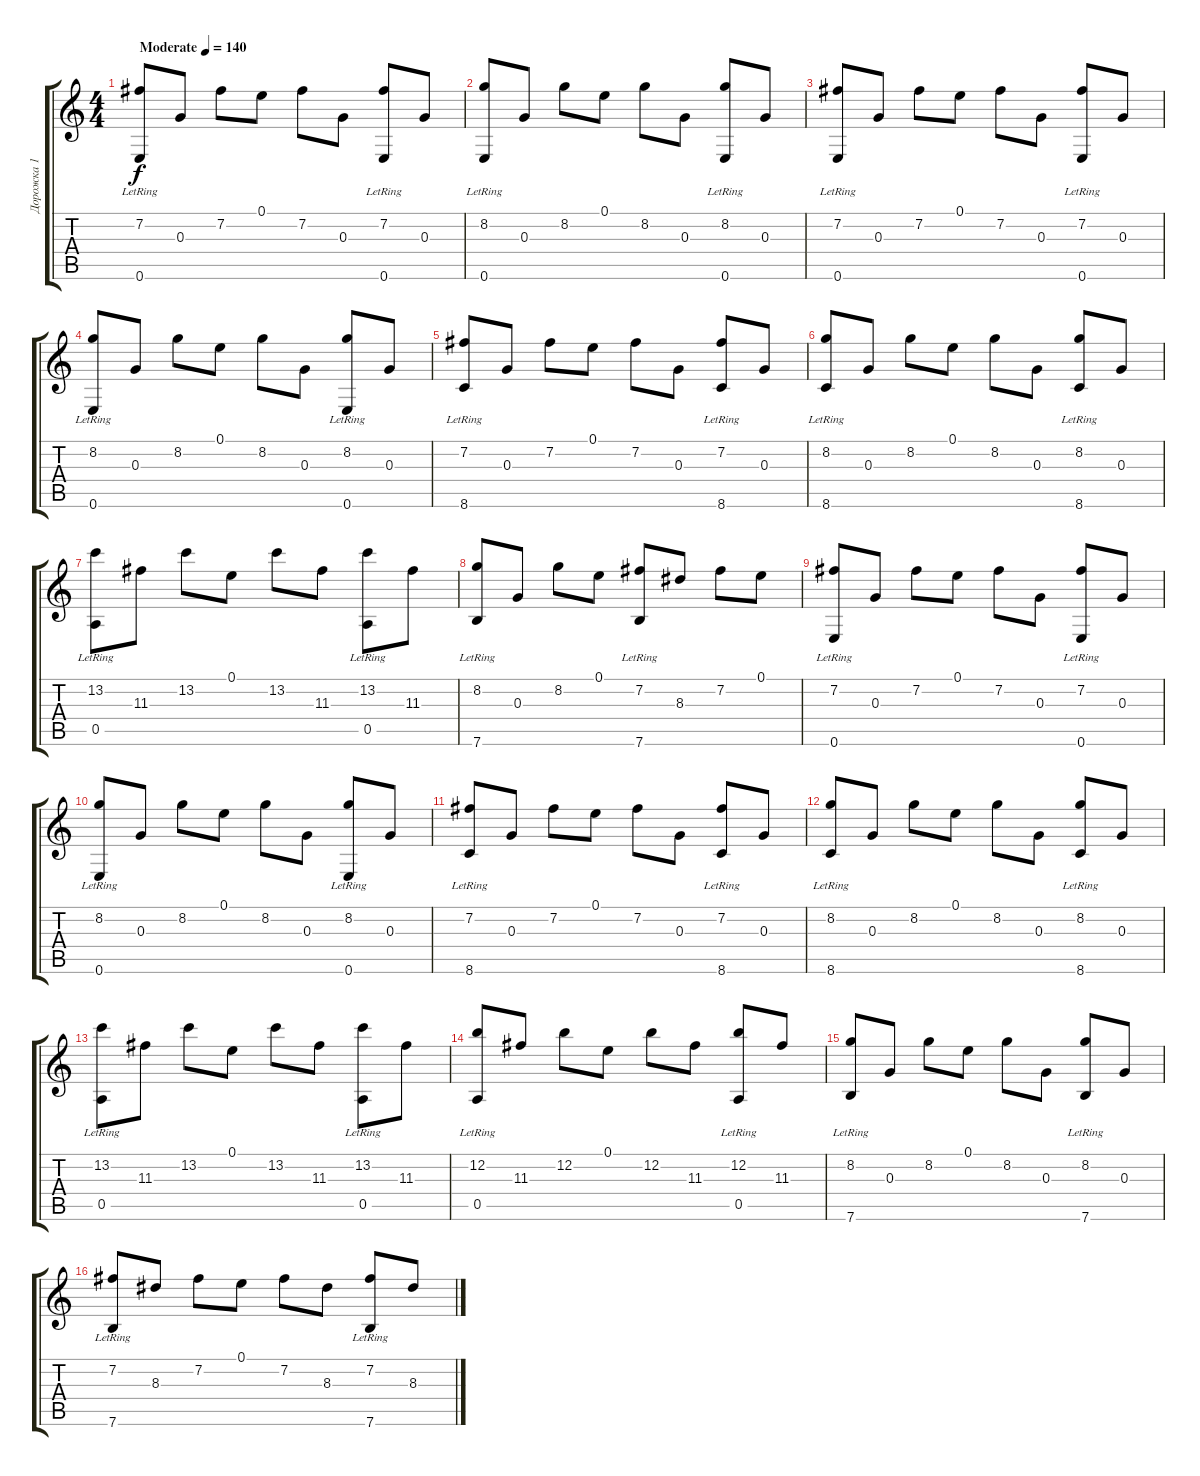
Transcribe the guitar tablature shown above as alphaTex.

\track ("Дорожка 1" "Дорожка 1") {instrument acousticguitarnylon}
\staff {score tabs}
\tuning (E4 B3 G3 D3 A2 E2) {hide}
\ts (4 4)
\tempo (140 "Moderate")
\clef g2
\ks c
(7.2 0.6{lr}).8{dy f instrument acousticguitarnylon} 0.3.8 7.2.8 0.1.8 7.2.8 0.3.8 (7.2 0.6{lr}).8 0.3.8 |
(8.2 0.6{lr}).8 0.3.8 8.2.8 0.1.8 8.2.8 0.3.8 (8.2 0.6{lr}).8 0.3.8 |
(7.2 0.6{lr}).8 0.3.8 7.2.8 0.1.8 7.2.8 0.3.8 (7.2 0.6{lr}).8 0.3.8 |
(8.2 0.6{lr}).8 0.3.8 8.2.8 0.1.8 8.2.8 0.3.8 (8.2 0.6{lr}).8 0.3.8 |
(7.2 8.6{lr}).8 0.3.8 7.2.8 0.1.8 7.2.8 0.3.8 (7.2 8.6{lr}).8 0.3.8 |
(8.2 8.6{lr}).8 0.3.8 8.2.8 0.1.8 8.2.8 0.3.8 (8.2 8.6{lr}).8 0.3.8 |
(13.2 0.5{lr}).8 11.3.8 13.2.8 0.1.8 13.2.8 11.3.8 (13.2 0.5{lr}).8 11.3.8 |
(8.2 7.6{lr}).8 0.3.8 8.2.8 0.1.8 (7.2 7.6{lr}).8 8.3.8 7.2.8 0.1.8 |
(7.2 0.6{lr}).8 0.3.8 7.2.8 0.1.8 7.2.8 0.3.8 (7.2 0.6{lr}).8 0.3.8 |
(8.2 0.6{lr}).8 0.3.8 8.2.8 0.1.8 8.2.8 0.3.8 (8.2 0.6{lr}).8 0.3.8 |
(7.2 8.6{lr}).8 0.3.8 7.2.8 0.1.8 7.2.8 0.3.8 (7.2 8.6{lr}).8 0.3.8 |
(8.2 8.6{lr}).8 0.3.8 8.2.8 0.1.8 8.2.8 0.3.8 (8.2 8.6{lr}).8 0.3.8 |
(13.2 0.5{lr}).8 11.3.8 13.2.8 0.1.8 13.2.8 11.3.8 (13.2 0.5{lr}).8 11.3.8 |
(12.2 0.5{lr}).8 11.3.8 12.2.8 0.1.8 12.2.8 11.3.8 (12.2 0.5{lr}).8 11.3.8 |
(8.2 7.6{lr}).8 0.3.8 8.2.8 0.1.8 8.2.8 0.3.8 (8.2 7.6{lr}).8 0.3.8 |
(7.2 7.6{lr}).8 8.3.8 7.2.8 0.1.8 7.2.8 8.3.8 (7.2 7.6{lr}).8 8.3.8
